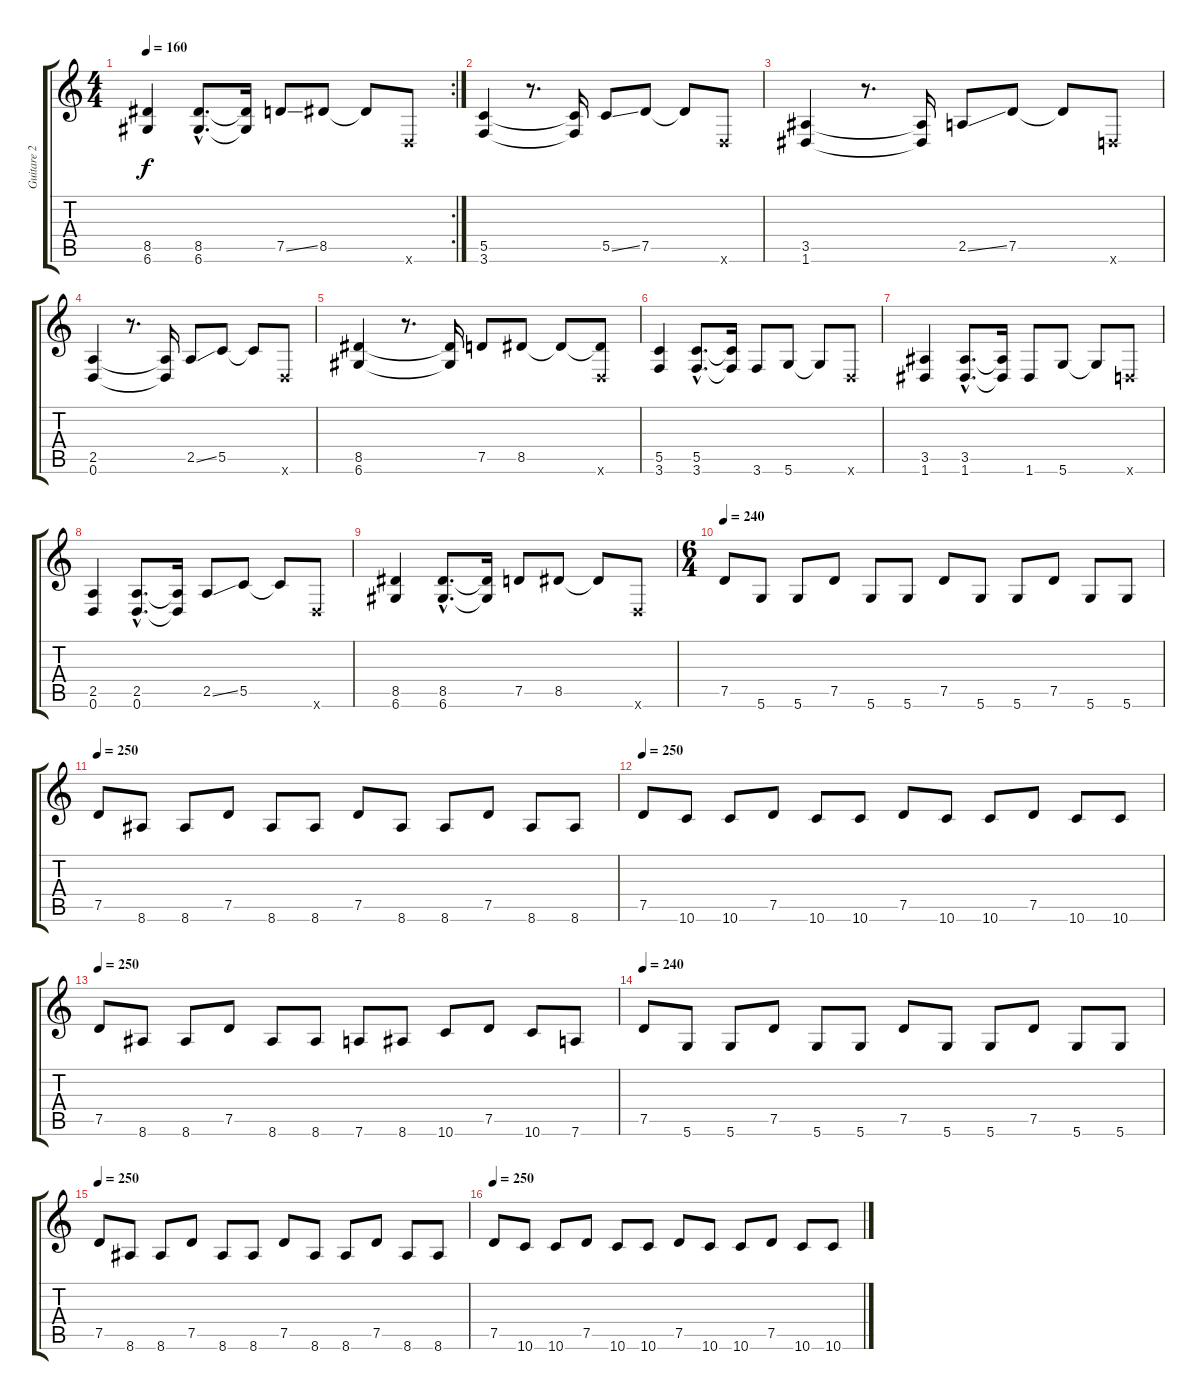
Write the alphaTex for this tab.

\track ("Guitare 2" "Guitare 2") {instrument distortionguitar}
\staff {score tabs}
\tuning (D4 A3 F3 C3 G2 D2) {hide}
\rc 2
\ts (4 4)
\tempo 160
\clef g2
\ks c
(8.5 6.6).4{dy f} (8.5{hac} 6.6{hac}).8{d} (8.5{t} 6.6{t}).16 7.5{ss}.8 8.5.8 8.5{t}.8 0.6{x}.8 |
(5.5 3.6).4 r.8{d} (5.5{t} 3.6{t}).16 5.5{ss}.8 7.5.8 7.5{t}.8 0.6{x}.8 |
(3.5 1.6).4 r.8{d} (3.5{t} 1.6{t}).16 2.5{ss}.8 7.5.8 7.5{t}.8 0.6{x}.8 |
(2.5 0.6).4 r.8{d} (2.5{t} 0.6{t}).16 2.5{ss}.8 5.5.8 5.5{t}.8 0.6{x}.8 |
(8.5 6.6).4 r.8{d} (8.5{t} 6.6{t}).16 7.5.8 8.5.8 8.5{t}.8 (8.5{t} 0.6{x}).8 |
(5.5 3.6).4 (5.5{hac} 3.6{hac}).8{d} (5.5{t} 3.6{t}).16 3.6.8 5.6.8 5.6{t}.8 0.6{x}.8 |
(3.5 1.6).4 (3.5{hac} 1.6{hac}).8{d} (3.5{t} 1.6{t}).16 1.6.8 5.6.8 5.6{t}.8 0.6{x}.8 |
(2.5 0.6).4 (2.5{hac} 0.6{hac}).8{d} (2.5{t} 0.6{t}).16 2.5{ss}.8 5.5.8 5.5{t}.8 0.6{x}.8 |
(8.5 6.6).4 (8.5{hac} 6.6{hac}).8{d} (8.5{t} 6.6{t}).16 7.5.8 8.5.8 8.5{t}.8 0.6{x}.8 |
\ts (6 4)
\tempo 250
\tempo 240
7.5.8 5.6.8 5.6.8 7.5.8 5.6.8 5.6.8 7.5.8 5.6.8 5.6.8 7.5.8 5.6.8 5.6.8 |
\tempo 250
7.5.8 8.6.8 8.6.8 7.5.8 8.6.8 8.6.8 7.5.8 8.6.8 8.6.8 7.5.8 8.6.8 8.6.8 |
\tempo 250
7.5.8 10.6.8 10.6.8 7.5.8 10.6.8 10.6.8 7.5.8 10.6.8 10.6.8 7.5.8 10.6.8 10.6.8 |
\tempo 250
7.5.8 8.6.8 8.6.8 7.5.8 8.6.8 8.6.8 7.6.8 8.6.8 10.6.8 7.5.8 10.6.8 7.6.8 |
\tempo 250
\tempo 240
7.5.8 5.6.8 5.6.8 7.5.8 5.6.8 5.6.8 7.5.8 5.6.8 5.6.8 7.5.8 5.6.8 5.6.8 |
\tempo 250
7.5.8 8.6.8 8.6.8 7.5.8 8.6.8 8.6.8 7.5.8 8.6.8 8.6.8 7.5.8 8.6.8 8.6.8 |
\tempo 250
7.5.8 10.6.8 10.6.8 7.5.8 10.6.8 10.6.8 7.5.8 10.6.8 10.6.8 7.5.8 10.6.8 10.6.8
